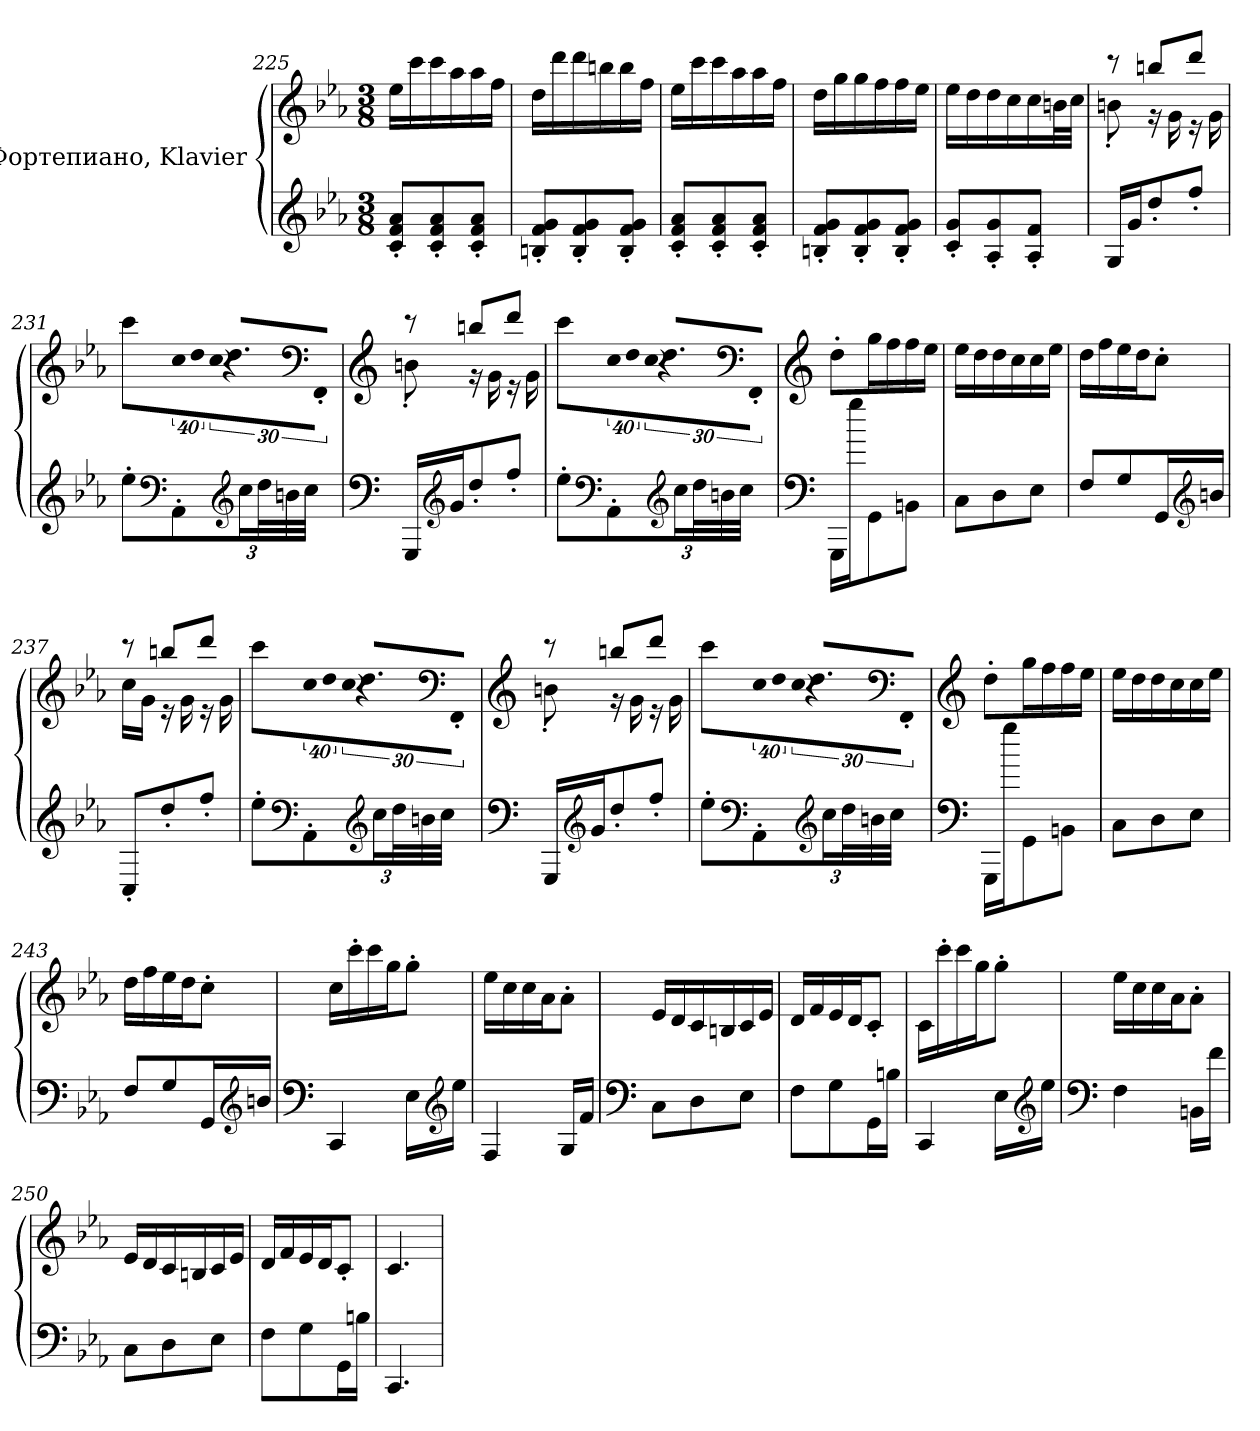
**kern	**kern
*part1	*part1
*staff2	*staff1
*I"Фортепиано, Klavier	*
*clefG2	*clefG2
*k[b-e-a-]	*k[b-e-a-]
*M3/8	*M3/8
=225	=225
8c/' 8f/' 8a-/'L	16ee-\LL
.	16ccc\
8c/' 8f/' 8a-/'	16ccc\
.	16aa-\
8c/' 8f/' 8a-/'J	16aa-\
.	16ff\JJ
!!LO:LB:g=z
=226	=226
8Bn/' 8f/' 8g/'L	16dd\LL
.	16ddd\
8B/' 8f/' 8g/'	16ddd\
.	16bbn\
8B/' 8f/' 8g/'J	16bb\
.	16ff\JJ
=227	=227
8c/' 8f/' 8a-/'L	16ee-\LL
.	16ccc\
8c/' 8f/' 8a-/'	16ccc\
.	16aa-\
8c/' 8f/' 8a-/'J	16aa-\
.	16ff\JJ
=228	=228
8Bn/' 8f/' 8g/'L	16dd\LL
.	16gg\
8B/' 8f/' 8g/'	16gg\
.	16ff\
8B/' 8f/' 8g/'J	16ff\
.	16ee-\JJ
=229	=229
8c/' 8g/'L	16ee-\LL
.	16dd\
8A-/' 8g/'	16dd\
.	16cc\
8A-/' 8f/'J	16cc\
.	32bn\L
.	32cc\JJJ
=230	=230
*	*^
16G/LL	8r	8bn'\
16g/J	.	.
8dd'/	8bbn/L	16r
.	.	16g\
8ff'/J	8ddd/J	16r
.	.	16g\
*	*v	*v
!!LO:LB:g=z
=231	=231
8ee-'\L	8ccc\L
*clefF4	*
!	!LO:N:vis=32
8AA-'\	640%23cc\LL
!	!LO:N:vis=32
.	640%23dd\
!	!LO:N:vis=64
.	960%17cc\JJJk
!	!LO:N:vis=128
.	1920%17r
!	!LO:N:vis=64.
.	640%17dd/KKKL
*clefG2	*clefF4
*Xbrackettup	*
24cc\L	8FF'/J
48dd\L	.
32bn\	.
32cc\JJJ	.
=232	=232
*clefF4	*clefG2
*	*^
16GGG/LL	8r	8bn'\
*clefG2	*	*
16g/J	.	.
8dd'/	8bbn/L	16r
.	.	16g\
8ff'/J	8ddd/J	16r
.	.	16g\
*	*v	*v
=233	=233
8ee-'\L	8ccc\L
*clefF4	*
!	!LO:N:vis=32
8AA-'\	640%23cc\LL
!	!LO:N:vis=32
.	640%23dd\
!	!LO:N:vis=64
.	960%17cc\JJJk
!	!LO:N:vis=128
.	1920%17r
!	!LO:N:vis=64.
.	640%17dd/KKKL
*clefG2	*clefF4
24cc\L	8FF'/J
48dd\L	.
32bn\	.
32cc\JJJ	.
!!LO:LB:g=z
=234	=234
*clefF4	*clefG2
16GGG\LL	8dd'\L
16gg\J	.
8GG\	16gg\L
.	16ff\
8BBn\J	16ff\
.	16ee-\JJ
=235	=235
8C\L	16ee-\LL
.	16dd\
8D\	16dd\
.	16cc\
8E-\J	16cc\
.	16ee-\JJ
=236	=236
8F/L	16dd\LL
.	16ff\
8G/	16ee-\
.	16dd\J
16GG/L	8cc'\J
*clefG2	*
16bn/JJ	.
=237	=237
*	*^
8C'/L	8r	16cc\LL
.	.	16g\JJ
8dd'/	8bbn/L	16r
.	.	16g\
8ff'/J	8ddd/J	16r
.	.	16g\
*	*v	*v
!!LO:PB:g=z
=238	=238
8ee-'\L	8ccc\L
*clefF4	*
!	!LO:N:vis=32
8AA-'\	640%23cc\LL
!	!LO:N:vis=32
.	640%23dd\
!	!LO:N:vis=64
.	960%17cc\JJJk
!	!LO:N:vis=128
.	1920%17r
!	!LO:N:vis=64.
.	640%17dd/KKKL
*clefG2	*clefF4
24cc\L	8FF'/J
48dd\L	.
32bn\	.
32cc\JJJ	.
=239	=239
*clefF4	*clefG2
*	*^
16GGG/LL	8r	8bn'\
*clefG2	*	*
16g/J	.	.
8dd'/	8bbn/L	16r
.	.	16g\
8ff'/J	8ddd/J	16r
.	.	16g\
*	*v	*v
=240	=240
8ee-'\L	8ccc\L
*clefF4	*
!	!LO:N:vis=32
8AA-'\	640%23cc\LL
!	!LO:N:vis=32
.	640%23dd\
!	!LO:N:vis=64
.	960%17cc\JJJk
!	!LO:N:vis=128
.	1920%17r
!	!LO:N:vis=64.
.	640%17dd/KKKL
*clefG2	*clefF4
24cc\L	8FF'/J
48dd\L	.
32bn\	.
32cc\JJJ	.
!!LO:LB:g=z
=241	=241
*clefF4	*clefG2
16GGG\LL	8dd'\L
16gg\J	.
8GG\	16gg\L
.	16ff\
8BBn\J	16ff\
.	16ee-\JJ
=242	=242
8C\L	16ee-\LL
.	16dd\
8D\	16dd\
.	16cc\
8E-\J	16cc\
.	16ee-\JJ
=243	=243
8F/L	16dd\LL
.	16ff\
8G/	16ee-\
.	16dd\J
16GG/L	8cc'\J
*clefG2	*
16bn/JJ	.
=244	=244
*clefF4	*
4CC/	16cc\LL
.	16ccc'\
.	16ccc\
.	16gg\J
16E-\LL	8gg'\J
*clefG2	*
16ee-\JJ	.
=245	=245
4F/	16ee-\LL
.	16cc\
.	16cc\
.	16a-\J
16G/LL	8a-'\J
16f/JJ	.
!!LO:LB:g=z
=246	=246
*clefF4	*
8C\L	16e-/LL
.	16d/
8D\	16c/
.	16Bn/
8E-\J	16c/
.	16e-/JJ
=247	=247
8F\L	16d/LL
.	16f/
8G\	16e-/
.	16d/J
16GG\L	8c'/J
16Bn\JJ	.
=248	=248
4CC/	16c\LL
.	16ccc'\
.	16ccc\
.	16gg\J
16E-\LL	8gg'\J
*clefG2	*
16ee-\JJ	.
=249	=249
*clefF4	*
4F\	16ee-\LL
.	16cc\
.	16cc\
.	16a-\J
16BBn\LL	8a-'\J
16f\JJ	.
=250	=250
8C\L	16e-/LL
.	16d/
8D\	16c/
.	16Bn/
8E-\J	16c/
.	16e-/JJ
!!LO:LB:g=z
=251	=251
8F\L	16d/LL
.	16f/
8G\	16e-/
.	16d/J
16GG\L	8c'/J
16Bn\JJ	.
=252	=252
4.CC/	4.c/
=	=
*-	*-
